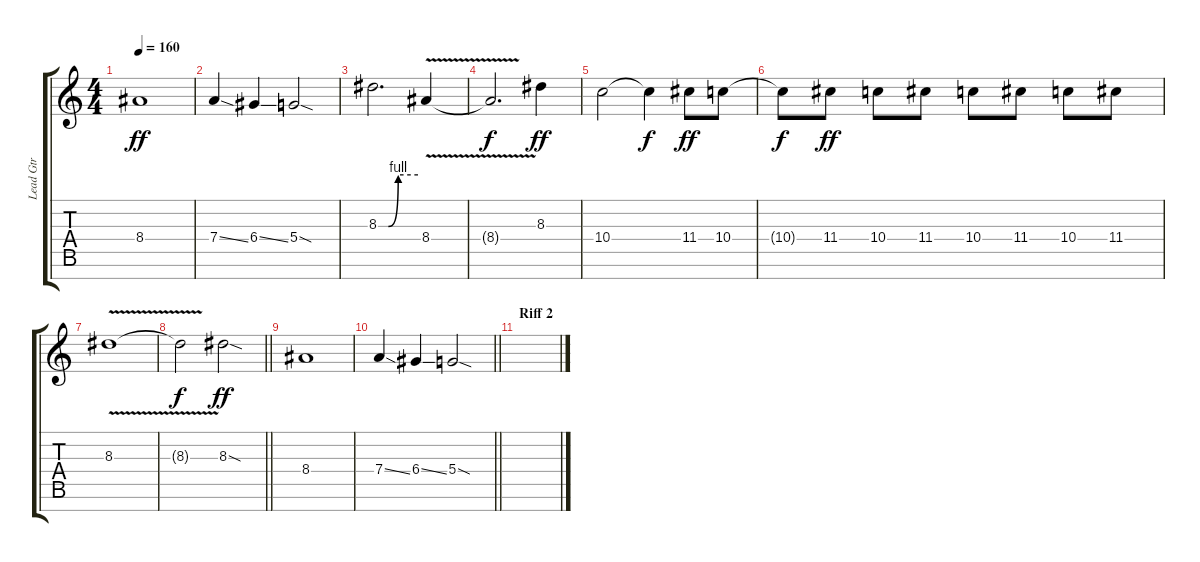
\track ("Lead Gtr" "Lead Gtr") {instrument distortionguitar}
\staff {score tabs}
\tuning (E4 B3 G3 D3 A2 E2 B1) {hide}
\ts (4 4)
\tempo 160
\clef g2
\ks c
8.4.1{dy ff} |
7.4{ss}.4 6.4{ss}.4 5.4{sod}.2 |
8.3{be (custom 0 0 15 0 30 4 60 4)}.2{d} 8.4{v}.4 |
8.4{t}.2{d dy f} 8.3.4{dy ff} |
10.4.2 10.4{t}.4{dy f} 11.4.8{dy ff} 10.4.8 |
10.4{t}.8{dy f} 11.4.8{dy ff} 10.4.8 11.4.8 10.4.8 11.4.8 10.4.8 11.4.8 |
8.3{v}.1 |
\barLineRight lightlight
8.3{t}.2{dy f} 8.3{sod}.2{dy ff} |
8.4.1 |
\barLineRight lightlight
7.4{ss}.4 6.4{ss}.4 5.4{sod}.2 |
\section ("" "Riff 2")
